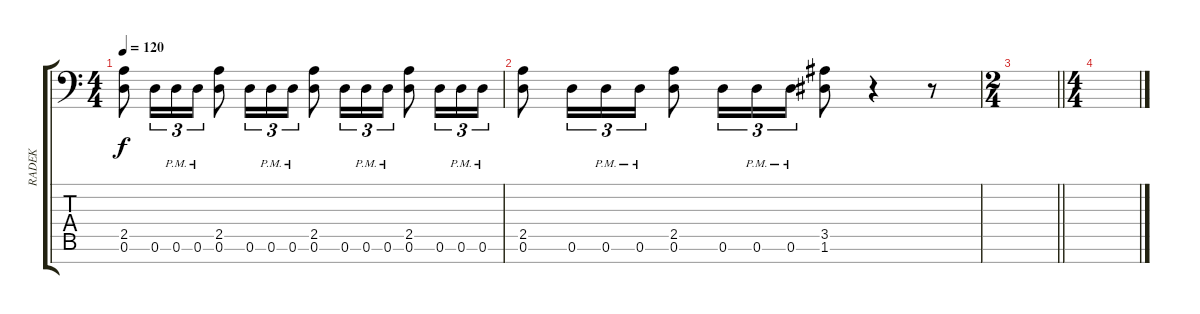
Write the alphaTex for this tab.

\track ("RADEK" "RADEK") {instrument distortionguitar}
\staff {score tabs}
\tuning (D4 A3 F3 C3 G2 D2 A1) {hide}
\ts (4 4)
\tempo 120
\clef f4
\ks c
(2.5 0.6).8{dy f} 0.6.16{tu (3 2)} 0.6{pm}.16{tu (3 2)} 0.6{pm}.16{tu (3 2)} (2.5 0.6).8 0.6.16{tu (3 2)} 0.6{pm}.16{tu (3 2)} 0.6{pm}.16{tu (3 2)} (2.5 0.6).8 0.6.16{tu (3 2)} 0.6{pm}.16{tu (3 2)} 0.6{pm}.16{tu (3 2)} (2.5 0.6).8 0.6.16{tu (3 2)} 0.6{pm}.16{tu (3 2)} 0.6{pm}.16{tu (3 2)} |
(2.5 0.6).8 0.6.16{tu (3 2)} 0.6{pm}.16{tu (3 2)} 0.6{pm}.16{tu (3 2)} (2.5 0.6).8 0.6.16{tu (3 2)} 0.6{pm}.16{tu (3 2)} 0.6{pm}.16{tu (3 2)} (3.5 1.6).8 r.4 r.8 |
\ts (2 4)
\barLineRight lightlight
|
\ts (4 4)
